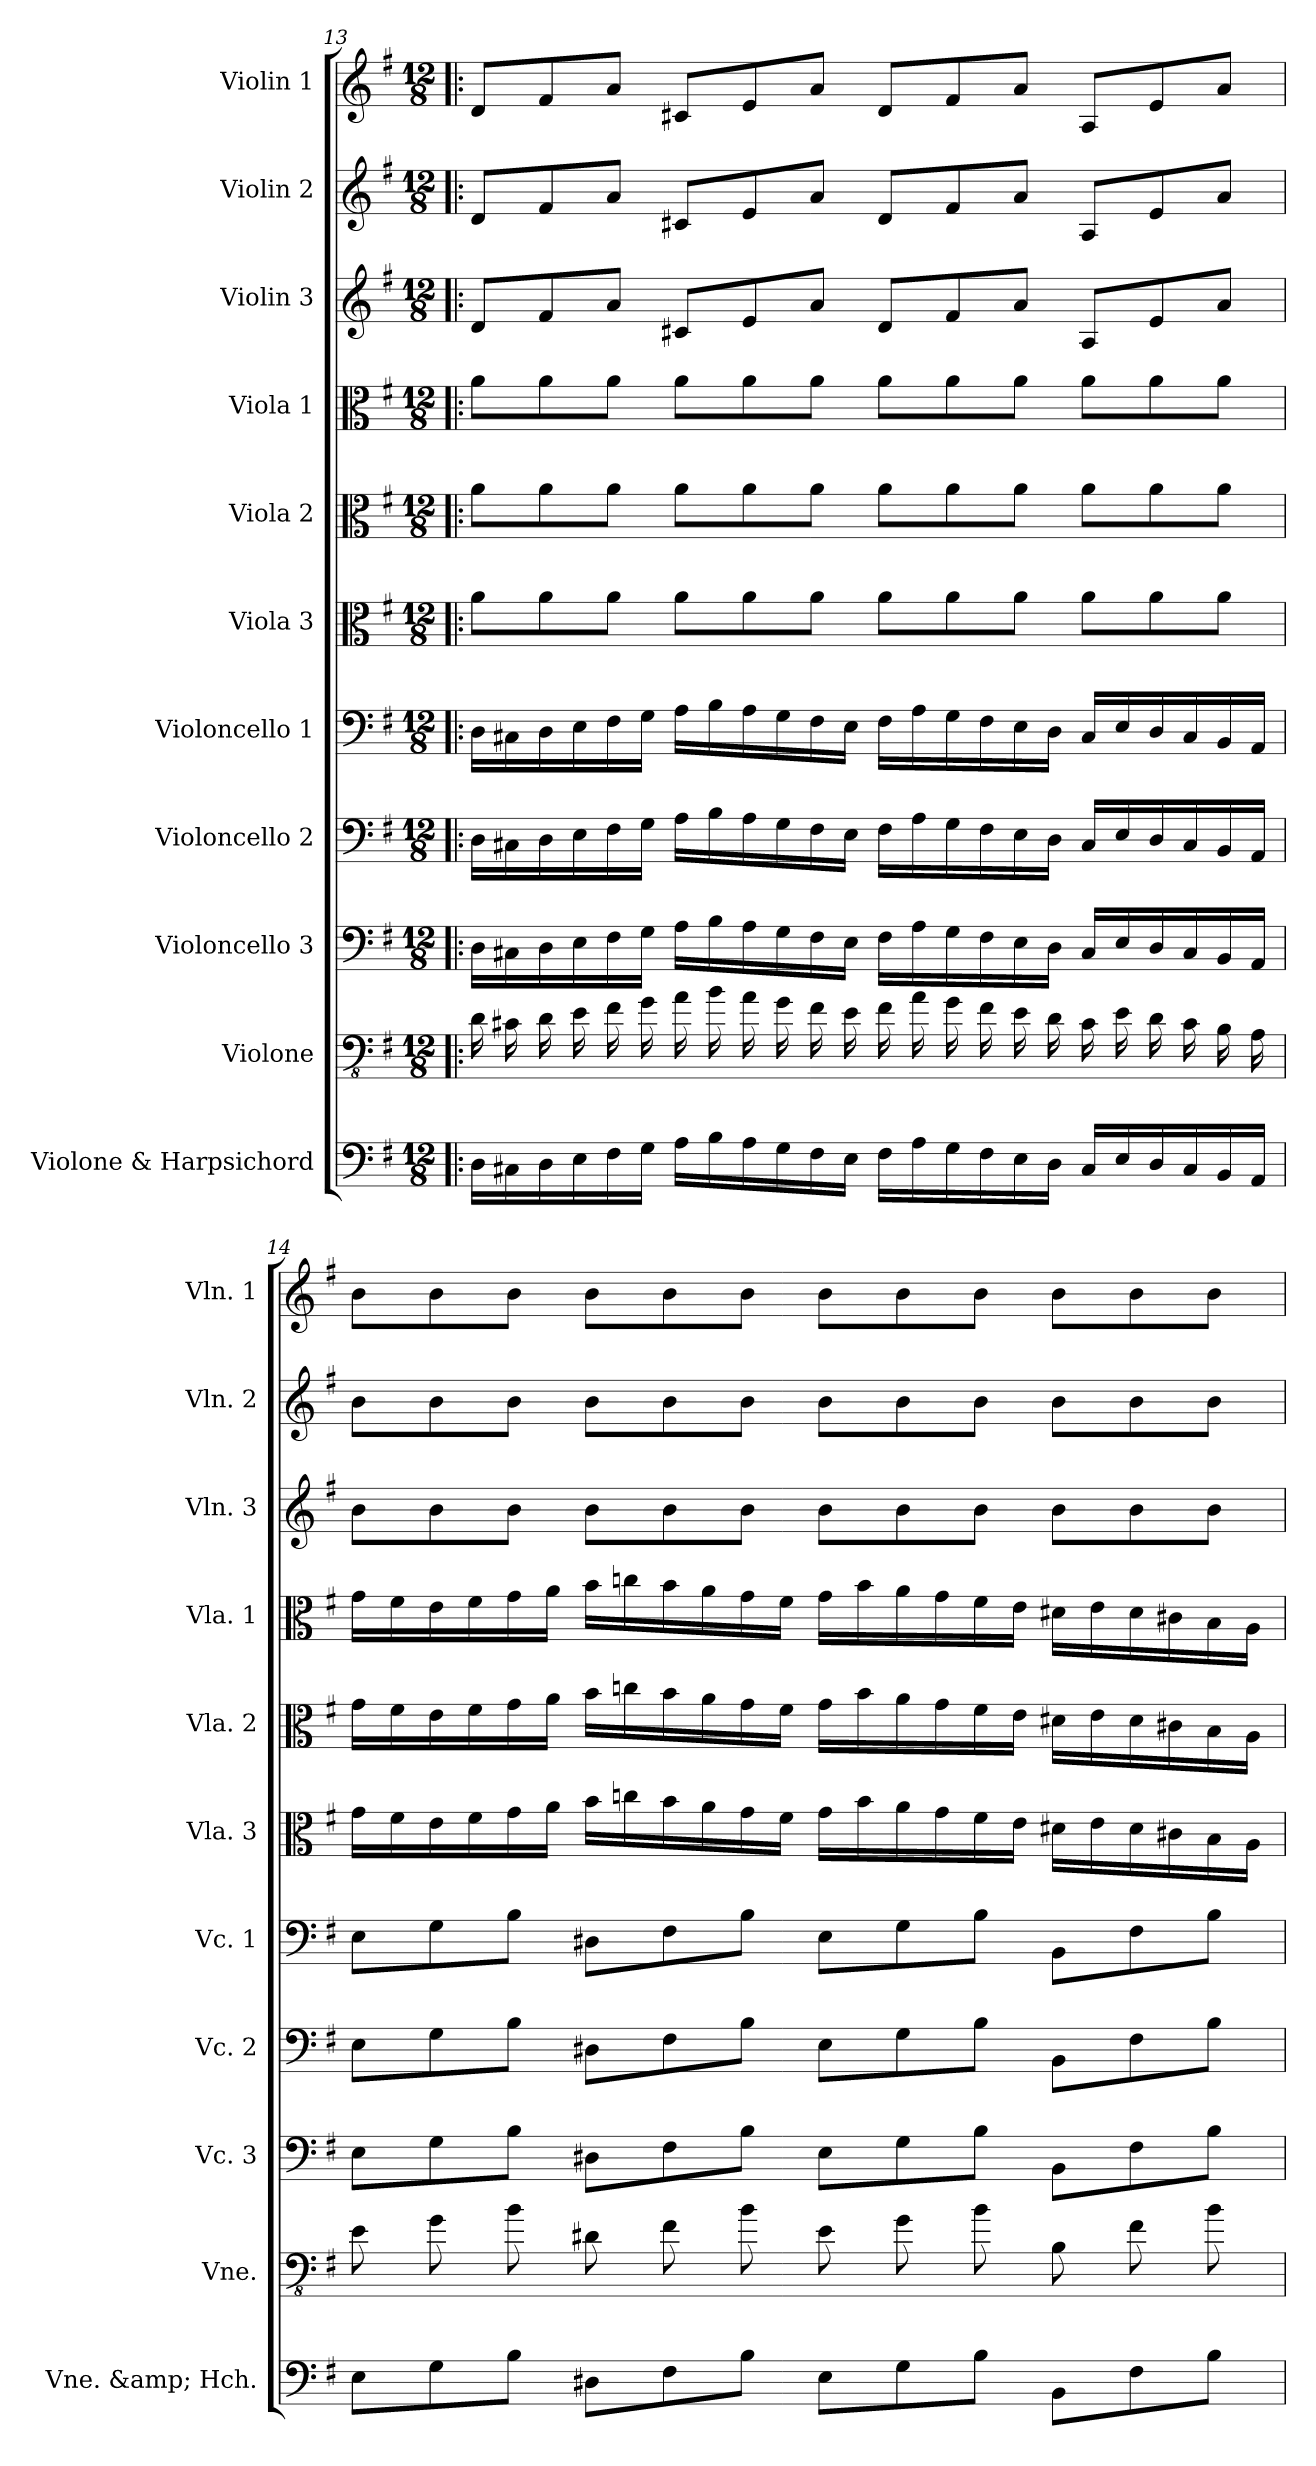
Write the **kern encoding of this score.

**kern	**kern	**kern	**kern	**kern	**kern	**kern	**kern	**kern	**kern	**kern
*part11	*part10	*part9	*part8	*part7	*part6	*part5	*part4	*part3	*part2	*part1
*staff11	*staff10	*staff9	*staff8	*staff7	*staff6	*staff5	*staff4	*staff3	*staff2	*staff1
*I"Violone &amp; Harpsichord	*I"Violone	*I"Violoncello 3	*I"Violoncello 2	*I"Violoncello 1	*I"Viola 3	*I"Viola 2	*I"Viola 1	*I"Violin 3	*I"Violin 2	*I"Violin 1
*I'Vne. &amp; Hch.	*I'Vne.	*I'Vc. 3	*I'Vc. 2	*I'Vc. 1	*I'Vla. 3	*I'Vla. 2	*I'Vla. 1	*I'Vln. 3	*I'Vln. 2	*I'Vln. 1
!!LO:PB:g=z
*clefF4	*clefFv4	*clefF4	*clefF4	*clefF4	*clefC3	*clefC3	*clefC3	*clefG2	*clefG2	*clefG2
*	*ITrd7c12	*	*	*	*	*	*	*	*	*
*k[f#]	*k[f#]	*k[f#]	*k[f#]	*k[f#]	*k[f#]	*k[f#]	*k[f#]	*k[f#]	*k[f#]	*k[f#]
*M12/8	*M12/8	*M12/8	*M12/8	*M12/8	*M12/8	*M12/8	*M12/8	*M12/8	*M12/8	*M12/8
=13!|:	=13!|:	=13!|:	=13!|:	=13!|:	=13!|:	=13!|:	=13!|:	=13!|:	=13!|:	=13!|:
16D\LL	16DD	16D\LL	16D\LL	16D\LL	8a\L	8a\L	8a\L	8d/L	8d/L	8d/L
16C#X\	16CC#X	16C#X\	16C#X\	16C#X\	.	.	.	.	.	.
16D\	16DD	16D\	16D\	16D\	8a\	8a\	8a\	8f#/	8f#/	8f#/
16E\	16EE	16E\	16E\	16E\	.	.	.	.	.	.
16F#\	16FF#	16F#\	16F#\	16F#\	8a\J	8a\J	8a\J	8a/J	8a/J	8a/J
16G\JJ	16GG	16G\JJ	16G\JJ	16G\JJ	.	.	.	.	.	.
16A\LL	16AA	16A\LL	16A\LL	16A\LL	8a\L	8a\L	8a\L	8c#X/L	8c#X/L	8c#X/L
16B\	16BB	16B\	16B\	16B\	.	.	.	.	.	.
16A\	16AA	16A\	16A\	16A\	8a\	8a\	8a\	8e/	8e/	8e/
16G\	16GG	16G\	16G\	16G\	.	.	.	.	.	.
16F#\	16FF#	16F#\	16F#\	16F#\	8a\J	8a\J	8a\J	8a/J	8a/J	8a/J
16E\JJ	16EE	16E\JJ	16E\JJ	16E\JJ	.	.	.	.	.	.
16F#\LL	16FF#	16F#\LL	16F#\LL	16F#\LL	8a\L	8a\L	8a\L	8d/L	8d/L	8d/L
16A\	16AA	16A\	16A\	16A\	.	.	.	.	.	.
16G\	16GG	16G\	16G\	16G\	8a\	8a\	8a\	8f#/	8f#/	8f#/
16F#\	16FF#	16F#\	16F#\	16F#\	.	.	.	.	.	.
16E\	16EE	16E\	16E\	16E\	8a\J	8a\J	8a\J	8a/J	8a/J	8a/J
16D\JJ	16DD	16D\JJ	16D\JJ	16D\JJ	.	.	.	.	.	.
16C#/LL	16CC#	16C#/LL	16C#/LL	16C#/LL	8a\L	8a\L	8a\L	8A/L	8A/L	8A/L
16E/	16EE	16E/	16E/	16E/	.	.	.	.	.	.
16D/	16DD	16D/	16D/	16D/	8a\	8a\	8a\	8e/	8e/	8e/
16C#/	16CC#	16C#/	16C#/	16C#/	.	.	.	.	.	.
16BB/	16BBB	16BB/	16BB/	16BB/	8a\J	8a\J	8a\J	8a/J	8a/J	8a/J
16AA/JJ	16AAA	16AA/JJ	16AA/JJ	16AA/JJ	.	.	.	.	.	.
!!LO:LB:g=z
=14	=14	=14	=14	=14	=14	=14	=14	=14	=14	=14
8E\L	8EE	8E\L	8E\L	8E\L	16g\LL	16g\LL	16g\LL	8b\L	8b\L	8b\L
.	.	.	.	.	16f#\	16f#\	16f#\	.	.	.
8G\	8GG	8G\	8G\	8G\	16e\	16e\	16e\	8b\	8b\	8b\
.	.	.	.	.	16f#\	16f#\	16f#\	.	.	.
8B\J	8BB	8B\J	8B\J	8B\J	16g\	16g\	16g\	8b\J	8b\J	8b\J
.	.	.	.	.	16a\JJ	16a\JJ	16a\JJ	.	.	.
8D#X\L	8DD#X	8D#X\L	8D#X\L	8D#X\L	16b\LL	16b\LL	16b\LL	8b\L	8b\L	8b\L
.	.	.	.	.	16ccn\	16ccn\	16ccn\	.	.	.
8F#\	8FF#	8F#\	8F#\	8F#\	16b\	16b\	16b\	8b\	8b\	8b\
.	.	.	.	.	16a\	16a\	16a\	.	.	.
8B\J	8BB	8B\J	8B\J	8B\J	16g\	16g\	16g\	8b\J	8b\J	8b\J
.	.	.	.	.	16f#\JJ	16f#\JJ	16f#\JJ	.	.	.
8E\L	8EE	8E\L	8E\L	8E\L	16g\LL	16g\LL	16g\LL	8b\L	8b\L	8b\L
.	.	.	.	.	16b\	16b\	16b\	.	.	.
8G\	8GG	8G\	8G\	8G\	16a\	16a\	16a\	8b\	8b\	8b\
.	.	.	.	.	16g\	16g\	16g\	.	.	.
8B\J	8BB	8B\J	8B\J	8B\J	16f#\	16f#\	16f#\	8b\J	8b\J	8b\J
.	.	.	.	.	16e\JJ	16e\JJ	16e\JJ	.	.	.
8BB\L	8BBB	8BB\L	8BB\L	8BB\L	16d#X\LL	16d#X\LL	16d#X\LL	8b\L	8b\L	8b\L
.	.	.	.	.	16e\	16e\	16e\	.	.	.
8F#\	8FF#	8F#\	8F#\	8F#\	16d#\	16d#\	16d#\	8b\	8b\	8b\
.	.	.	.	.	16c#X\	16c#X\	16c#X\	.	.	.
8B\J	8BB	8B\J	8B\J	8B\J	16B\	16B\	16B\	8b\J	8b\J	8b\J
.	.	.	.	.	16A\JJ	16A\JJ	16A\JJ	.	.	.
=	=	=	=	=	=	=	=	=	=	=
*-	*-	*-	*-	*-	*-	*-	*-	*-	*-	*-
